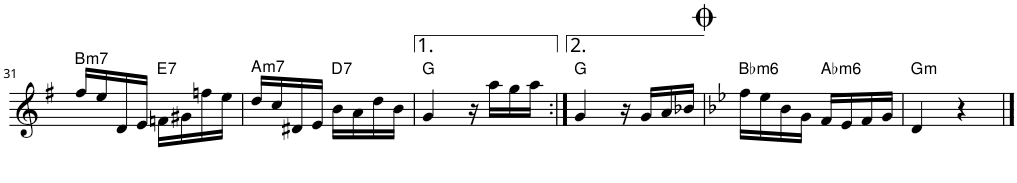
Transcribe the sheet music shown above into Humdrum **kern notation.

**kern	**harte
*part1	*part1
*staff1	*
*I"Piano	*
*I'Pno	*
!!LO:PB:g=z
*clefG2	*
*k[f#]	*
*M2/4	*
=31	=31
!	!LO:H:kt=m7
16ff#/LL	B:min7
16ee/	.
16d/	.
16e/JJ	.
!	!LO:H:kt=7
16fn\LL	E:7
16g#X\	.
16ffn\	.
16ee\JJ	.
=32	=32
!	!LO:H:kt=m7
16dd/LL	A:min7
16cc/	.
16d#X/	.
16e/JJ	.
!	!LO:H:kt=7
16b\LL	D:7
16a\	.
16dd\	.
16b\JJ	.
=33	=33
4g/	G:maj
16r	.
16aa\LL	.
16gg\	.
16aa\JJ	.
=34:|!	=34:|!
4g/	G:maj
16r	.
16g/LL	.
16a/	.
16b-X/JJ	.
=35	=35
*k[b-e-]	*
!	!LO:H:kt=m6
16ff\LL	Bb:min6
16ee-\	.
16b-\	.
16g\JJ	.
!	!LO:H:kt=m6
16f/LL	Ab:min6
16e-/	.
16f/	.
16g/JJ	.
=36	=36
!	!LO:H:kt=m
4d/	G:min
4r	.
==	==
*-	*-
